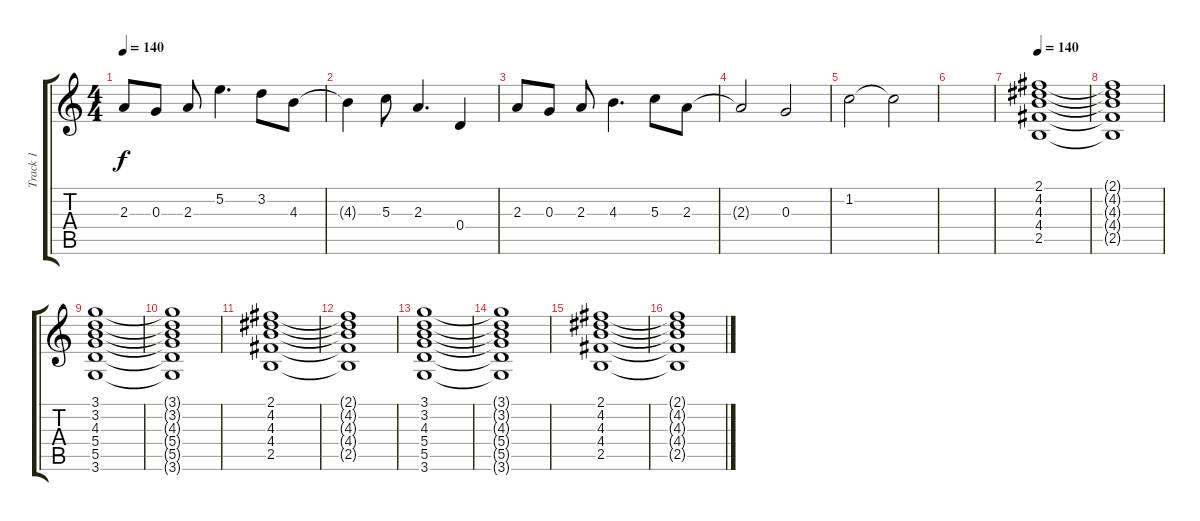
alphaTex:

\track ("Track 1" "Track 1") {instrument distortionguitar}
\staff {score tabs}
\tuning (E4 B3 G3 D3 A2 E2) {hide}
\ts (4 4)
\tempo 140
\clef g2
\ks c
2.3.8{dy f} 0.3.8 2.3.8 5.2.4{d} 3.2.8 4.3.8 |
4.3{t}.4 5.3.8 2.3.4{d} 0.4.4 |
2.3.8 0.3.8 2.3.8 4.3.4{d} 5.3.8 2.3.8 |
2.3{t}.2 0.3.2 |
1.2.2 1.2{t}.2 |
|
\tempo 140
(2.1 4.2 4.3 4.4 2.5).1 |
(2.1{t} 4.2{t} 4.3{t} 4.4{t} 2.5{t}).1 |
(3.1 3.2 4.3 5.4 5.5 3.6).1 |
(3.1{t} 3.2{t} 4.3{t} 5.4{t} 5.5{t} 3.6{t}).1 |
(2.1 4.2 4.3 4.4 2.5).1 |
(2.1{t} 4.2{t} 4.3{t} 4.4{t} 2.5{t}).1 |
(3.1 3.2 4.3 5.4 5.5 3.6).1 |
(3.1{t} 3.2{t} 4.3{t} 5.4{t} 5.5{t} 3.6{t}).1 |
(2.1 4.2 4.3 4.4 2.5).1 |
(2.1{t} 4.2{t} 4.3{t} 4.4{t} 2.5{t}).1
